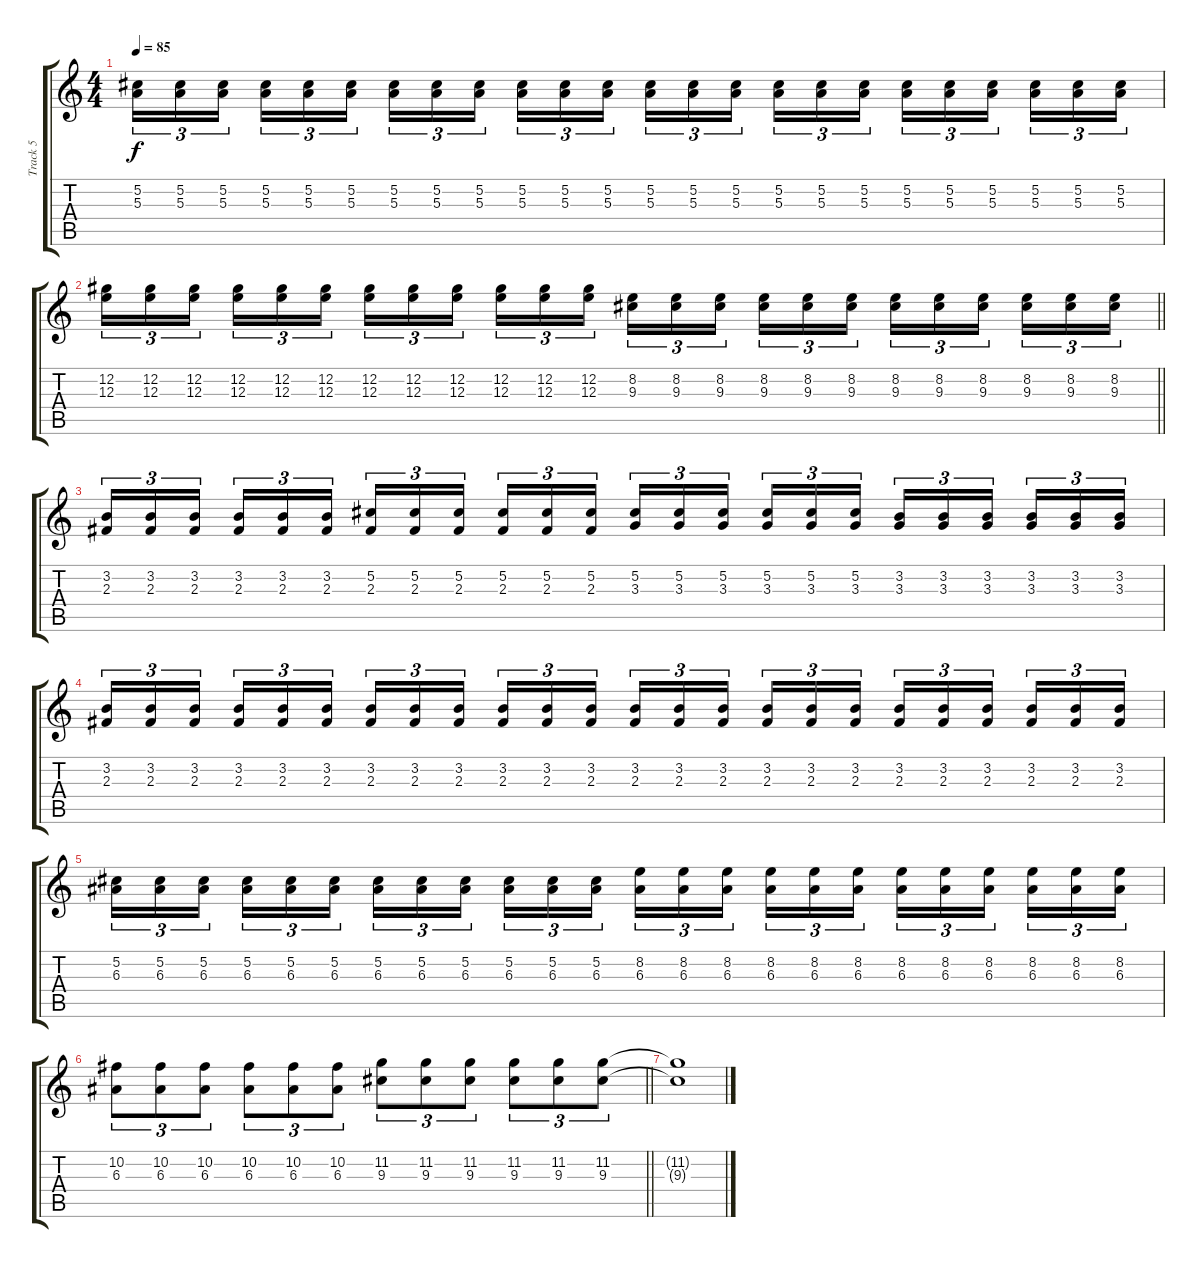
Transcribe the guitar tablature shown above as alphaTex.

\track ("Track 5" "Track 5") {mute instrument overdrivenguitar}
\staff {score tabs}
\tuning (Db4 Ab3 E3 B2 Gb2 Db2) {hide}
\ts (4 4)
\tempo 85
\clef g2
\ks c
(5.2 5.3).16{tu (3 2) dy f} (5.2 5.3).16{tu (3 2)} (5.2 5.3).16{tu (3 2) beam splitsecondary} (5.2 5.3).16{tu (3 2)} (5.2 5.3).16{tu (3 2)} (5.2 5.3).16{tu (3 2)} (5.2 5.3).16{tu (3 2)} (5.2 5.3).16{tu (3 2)} (5.2 5.3).16{tu (3 2) beam splitsecondary} (5.2 5.3).16{tu (3 2)} (5.2 5.3).16{tu (3 2)} (5.2 5.3).16{tu (3 2)} (5.2 5.3).16{tu (3 2)} (5.2 5.3).16{tu (3 2)} (5.2 5.3).16{tu (3 2) beam splitsecondary} (5.2 5.3).16{tu (3 2)} (5.2 5.3).16{tu (3 2)} (5.2 5.3).16{tu (3 2)} (5.2 5.3).16{tu (3 2)} (5.2 5.3).16{tu (3 2)} (5.2 5.3).16{tu (3 2) beam splitsecondary} (5.2 5.3).16{tu (3 2)} (5.2 5.3).16{tu (3 2)} (5.2 5.3).16{tu (3 2)} |
\barLineRight lightlight
(12.2 12.3).16{tu (3 2)} (12.2 12.3).16{tu (3 2)} (12.2 12.3).16{tu (3 2) beam splitsecondary} (12.2 12.3).16{tu (3 2)} (12.2 12.3).16{tu (3 2)} (12.2 12.3).16{tu (3 2)} (12.2 12.3).16{tu (3 2)} (12.2 12.3).16{tu (3 2)} (12.2 12.3).16{tu (3 2) beam splitsecondary} (12.2 12.3).16{tu (3 2)} (12.2 12.3).16{tu (3 2)} (12.2 12.3).16{tu (3 2)} (8.2 9.3).16{tu (3 2)} (8.2 9.3).16{tu (3 2)} (8.2 9.3).16{tu (3 2) beam splitsecondary} (8.2 9.3).16{tu (3 2)} (8.2 9.3).16{tu (3 2)} (8.2 9.3).16{tu (3 2)} (8.2 9.3).16{tu (3 2)} (8.2 9.3).16{tu (3 2)} (8.2 9.3).16{tu (3 2) beam splitsecondary} (8.2 9.3).16{tu (3 2)} (8.2 9.3).16{tu (3 2)} (8.2 9.3).16{tu (3 2)} |
(3.2 2.3).16{tu (3 2)} (3.2 2.3).16{tu (3 2)} (3.2 2.3).16{tu (3 2) beam splitsecondary} (3.2 2.3).16{tu (3 2)} (3.2 2.3).16{tu (3 2)} (3.2 2.3).16{tu (3 2)} (5.2 2.3).16{tu (3 2)} (5.2 2.3).16{tu (3 2)} (5.2 2.3).16{tu (3 2) beam splitsecondary} (5.2 2.3).16{tu (3 2)} (5.2 2.3).16{tu (3 2)} (5.2 2.3).16{tu (3 2)} (5.2 3.3).16{tu (3 2)} (5.2 3.3).16{tu (3 2)} (5.2 3.3).16{tu (3 2) beam splitsecondary} (5.2 3.3).16{tu (3 2)} (5.2 3.3).16{tu (3 2)} (5.2 3.3).16{tu (3 2)} (3.2 3.3).16{tu (3 2)} (3.2 3.3).16{tu (3 2)} (3.2 3.3).16{tu (3 2) beam splitsecondary} (3.2 3.3).16{tu (3 2)} (3.2 3.3).16{tu (3 2)} (3.2 3.3).16{tu (3 2)} |
(3.2 2.3).16{tu (3 2)} (3.2 2.3).16{tu (3 2)} (3.2 2.3).16{tu (3 2) beam splitsecondary} (3.2 2.3).16{tu (3 2)} (3.2 2.3).16{tu (3 2)} (3.2 2.3).16{tu (3 2)} (3.2 2.3).16{tu (3 2)} (3.2 2.3).16{tu (3 2)} (3.2 2.3).16{tu (3 2) beam splitsecondary} (3.2 2.3).16{tu (3 2)} (3.2 2.3).16{tu (3 2)} (3.2 2.3).16{tu (3 2)} (3.2 2.3).16{tu (3 2)} (3.2 2.3).16{tu (3 2)} (3.2 2.3).16{tu (3 2) beam splitsecondary} (3.2 2.3).16{tu (3 2)} (3.2 2.3).16{tu (3 2)} (3.2 2.3).16{tu (3 2)} (3.2 2.3).16{tu (3 2)} (3.2 2.3).16{tu (3 2)} (3.2 2.3).16{tu (3 2) beam splitsecondary} (3.2 2.3).16{tu (3 2)} (3.2 2.3).16{tu (3 2)} (3.2 2.3).16{tu (3 2)} |
(5.2 6.3).16{tu (3 2)} (5.2 6.3).16{tu (3 2)} (5.2 6.3).16{tu (3 2) beam splitsecondary} (5.2 6.3).16{tu (3 2)} (5.2 6.3).16{tu (3 2)} (5.2 6.3).16{tu (3 2)} (5.2 6.3).16{tu (3 2)} (5.2 6.3).16{tu (3 2)} (5.2 6.3).16{tu (3 2) beam splitsecondary} (5.2 6.3).16{tu (3 2)} (5.2 6.3).16{tu (3 2)} (5.2 6.3).16{tu (3 2)} (8.2 6.3).16{tu (3 2)} (8.2 6.3).16{tu (3 2)} (8.2 6.3).16{tu (3 2) beam splitsecondary} (8.2 6.3).16{tu (3 2)} (8.2 6.3).16{tu (3 2)} (8.2 6.3).16{tu (3 2)} (8.2 6.3).16{tu (3 2)} (8.2 6.3).16{tu (3 2)} (8.2 6.3).16{tu (3 2) beam splitsecondary} (8.2 6.3).16{tu (3 2)} (8.2 6.3).16{tu (3 2)} (8.2 6.3).16{tu (3 2)} |
\barLineRight lightlight
(10.2 6.3).8{tu (3 2)} (10.2 6.3).8{tu (3 2)} (10.2 6.3).8{tu (3 2)} (10.2 6.3).8{tu (3 2)} (10.2 6.3).8{tu (3 2)} (10.2 6.3).8{tu (3 2)} (11.2 9.3).8{tu (3 2)} (11.2 9.3).8{tu (3 2)} (11.2 9.3).8{tu (3 2)} (11.2 9.3).8{tu (3 2)} (11.2 9.3).8{tu (3 2)} (11.2 9.3).8{tu (3 2)} |
(11.2{t} 9.3{t}).1
